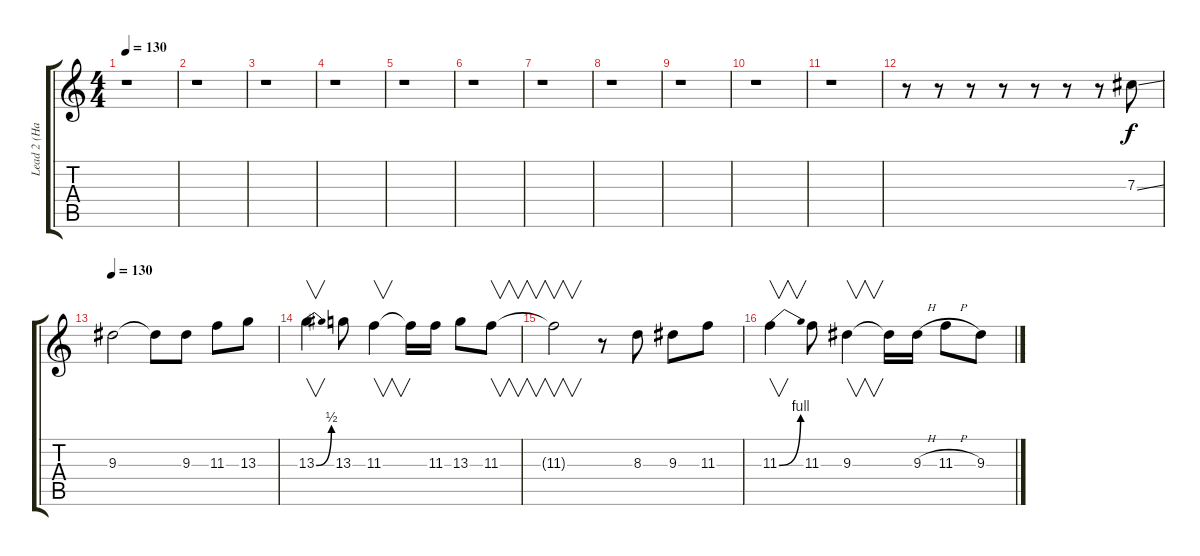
\track ("Lead 2 (Harmonyzer? Octaver?)" "Lead 2 (Ha") {instrument overdrivenguitar}
\staff {score tabs}
\tuning (Eb4 Bb3 Gb3 Db3 Ab2 Eb2) {hide}
\ts (4 4)
\tempo 130
\tempo 120
\tempo 130
\clef g2
\ks c
r.1{dy f instrument overdrivenguitar} |
r.1 |
r.1 |
r.1 |
r.1 |
r.1 |
r.1 |
r.1 |
r.1 |
r.1 |
r.1 |
r.8 r.8 r.8 r.8 r.8 r.8 r.8 7.3{ss}.8 |
\tempo 130
9.3.2 9.3{t}.8 9.3.8 11.3.8 13.3.8 |
13.3{be (bend 0 0 60 2)}.4{v} 13.3.8 11.3.4{v} 11.3{t}.16 11.3.16 13.3.8 11.3.8{v} |
11.3{t}.2{v} r.8 8.3.8 9.3.8 11.3.8 |
11.3{be (bend 0 0 60 4)}.4{v} 11.3.8 9.3.4{v} 9.3{t}.16 9.3{h}.16 11.3{h}.8 9.3.8
